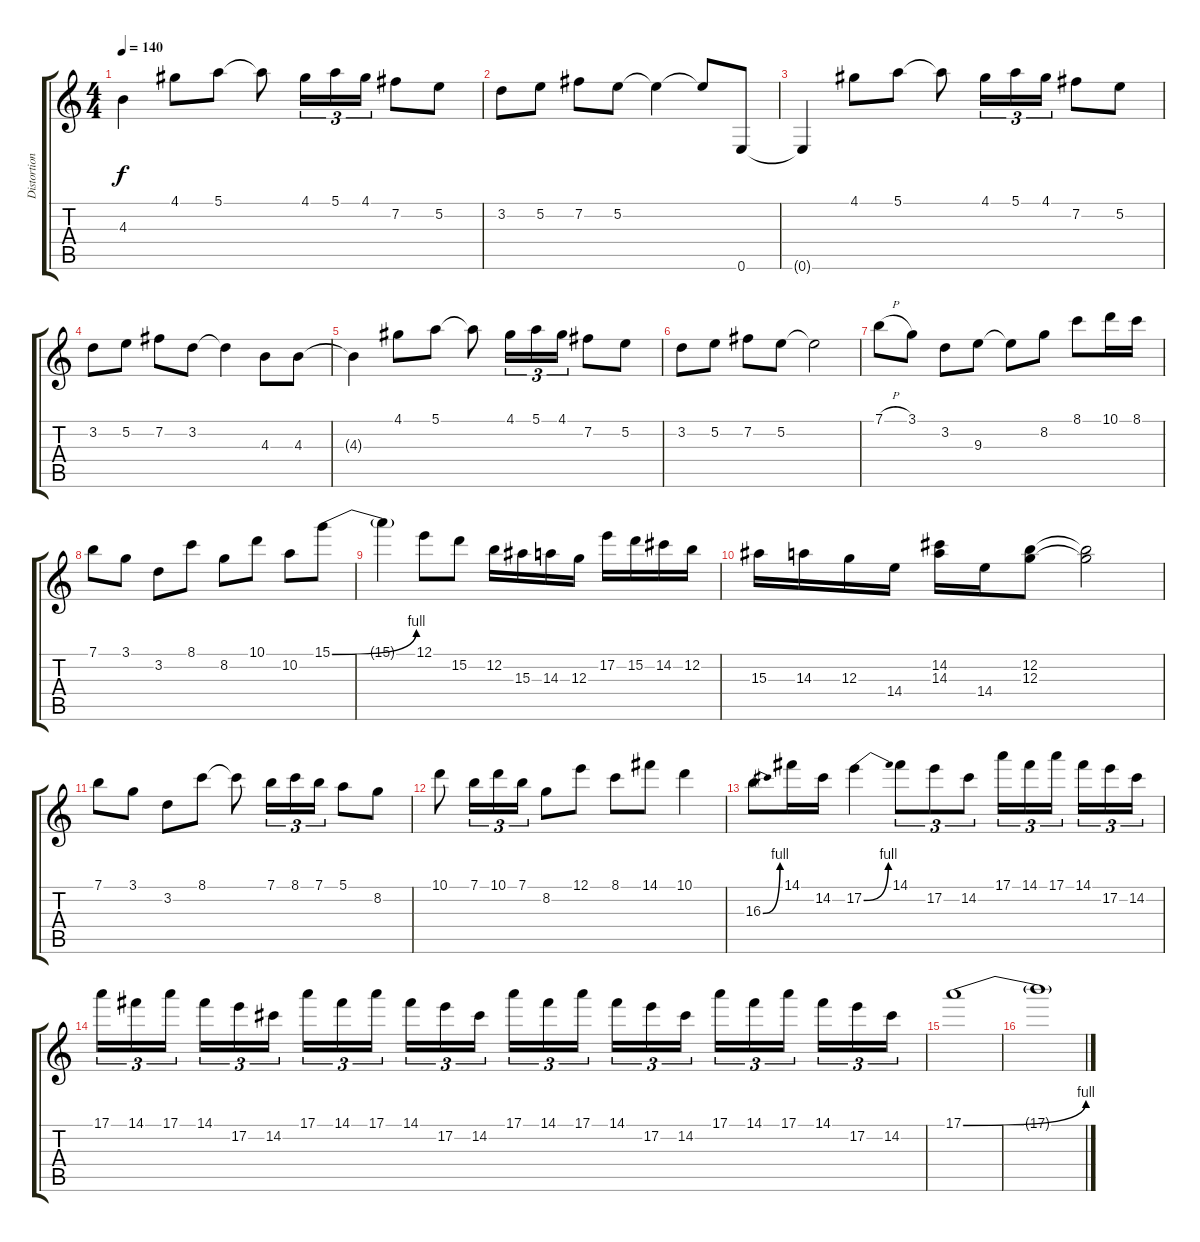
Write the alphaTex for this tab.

\track ("Distortion Guitar" "Distortion") {instrument distortionguitar}
\staff {score tabs}
\tuning (E4 B3 G3 D3 A2 E2) {hide}
\ts (4 4)
\tempo 140
\clef g2
\ks c
4.3{t}.4{dy f} 4.1.8 5.1.8 5.1{t}.8 4.1.16{tu (3 2)} 5.1.16{tu (3 2)} 4.1.16{tu (3 2)} 7.2.8 5.2.8 |
3.2.8 5.2.8 7.2.8 5.2.8 5.2{t}.4 5.2{t}.8 0.6.8 |
0.6{t}.4 4.1.8 5.1.8 5.1{t}.8 4.1.16{tu (3 2)} 5.1.16{tu (3 2)} 4.1.16{tu (3 2)} 7.2.8 5.2.8 |
3.2.8 5.2.8 7.2.8 3.2.8 3.2{t}.4 4.3.8 4.3.8 |
4.3{t}.4 4.1.8 5.1.8 5.1{t}.8 4.1.16{tu (3 2)} 5.1.16{tu (3 2)} 4.1.16{tu (3 2)} 7.2.8 5.2.8 |
3.2.8 5.2.8 7.2.8 5.2.8 5.2{t}.2 |
7.1{h}.8 3.1.8 3.2.8 9.3.8 9.3{t}.8 8.2.8 8.1.8 10.1.16 8.1.16 |
7.1.8 3.1.8 3.2.8 8.1.8 8.2.8 10.1.8 10.2.8 15.1{be (bend 0 0 60 4)}.8 |
15.1{t}.4 12.1.8 15.2.8 12.2.16 15.3.16 14.3.16 12.3.16 17.2.16 15.2.16 14.2.16 12.2.16 |
15.3.16 14.3.16 12.3.16 14.4.16 (14.2 14.3).16 14.4.16 (12.2 12.3).8 (12.2{t} 12.3{t}).2 |
7.1.8 3.1.8 3.2.8 8.1.8 8.1{t}.8 7.1.16{tu (3 2)} 8.1.16{tu (3 2)} 7.1.16{tu (3 2)} 5.1.8 8.2.8 |
10.1.8 7.1.16{tu (3 2)} 10.1.16{tu (3 2)} 7.1.16{tu (3 2)} 8.2.8 12.1.8 8.1.8 14.1.8 10.1.4 |
16.3{be (bend 0 0 60 4)}.8 14.1.16 14.2.16 17.2{be (bend 0 0 60 4)}.4 14.1.8{tu (3 2)} 17.2.8{tu (3 2)} 14.2.8{tu (3 2)} 17.1.16{tu (3 2)} 14.1.16{tu (3 2)} 17.1.16{tu (3 2)} 14.1.16{tu (3 2)} 17.2.16{tu (3 2)} 14.2.16{tu (3 2)} |
17.1.16{tu (3 2)} 14.1.16{tu (3 2)} 17.1.16{tu (3 2)} 14.1.16{tu (3 2)} 17.2.16{tu (3 2)} 14.2.16{tu (3 2)} 17.1.16{tu (3 2)} 14.1.16{tu (3 2)} 17.1.16{tu (3 2)} 14.1.16{tu (3 2)} 17.2.16{tu (3 2)} 14.2.16{tu (3 2)} 17.1.16{tu (3 2)} 14.1.16{tu (3 2)} 17.1.16{tu (3 2)} 14.1.16{tu (3 2)} 17.2.16{tu (3 2)} 14.2.16{tu (3 2)} 17.1.16{tu (3 2)} 14.1.16{tu (3 2)} 17.1.16{tu (3 2)} 14.1.16{tu (3 2)} 17.2.16{tu (3 2)} 14.2.16{tu (3 2)} |
17.1{be (bend 0 0 60 4)}.1 |
17.1{t}.1
